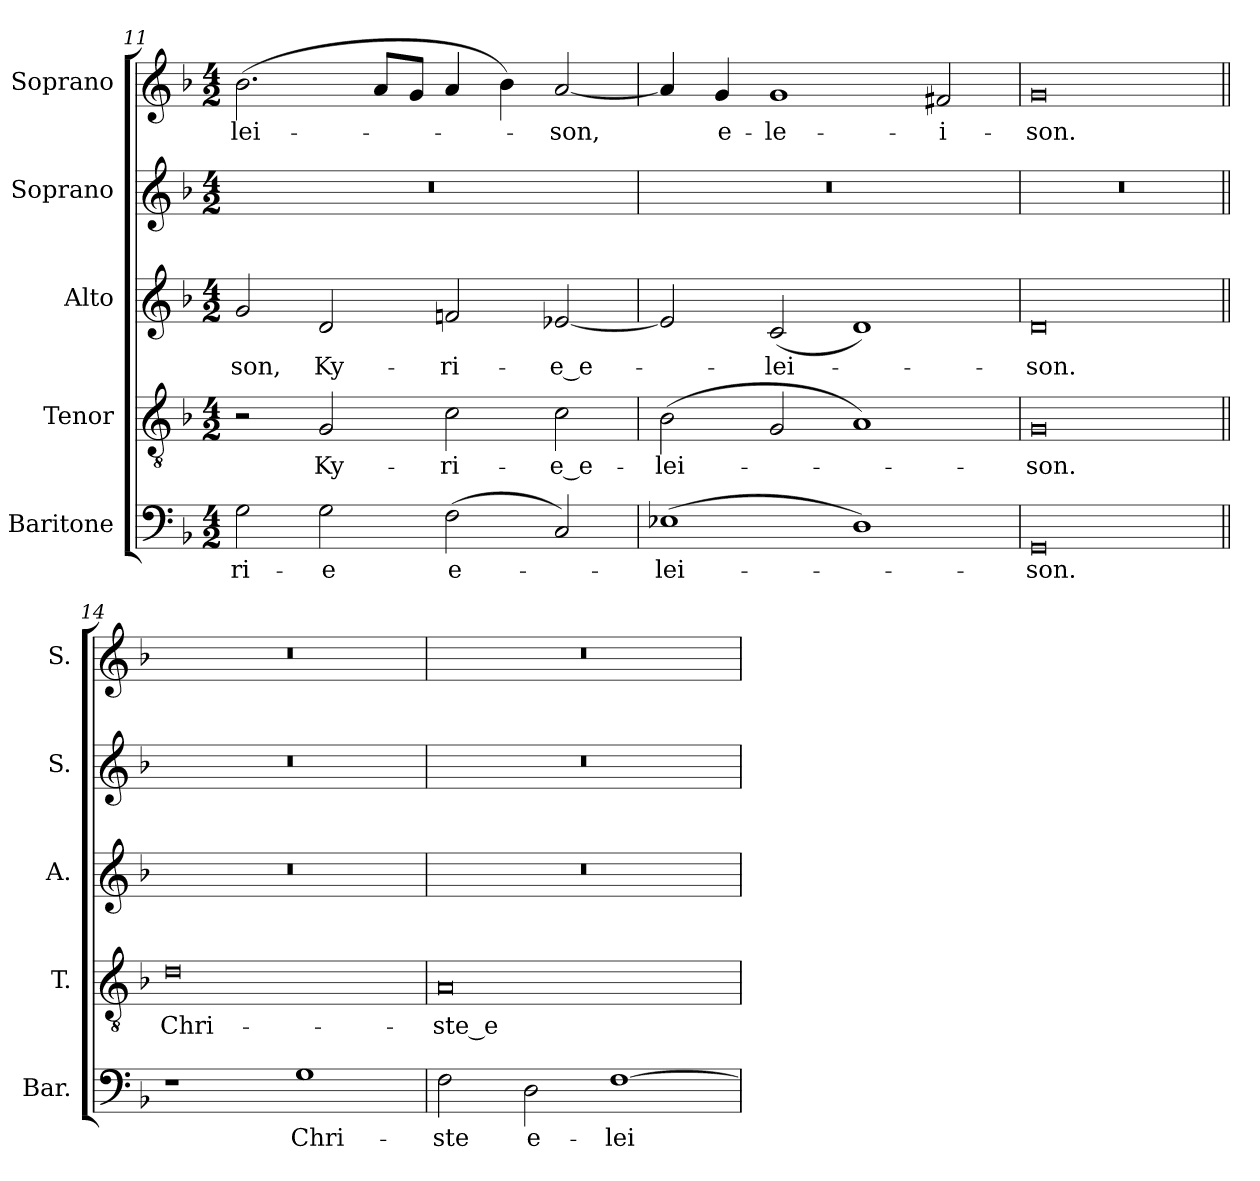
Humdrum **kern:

**kern	**text	**kern	**text	**kern	**text	**kern	**kern	**text
*part5	*part5	*part4	*part4	*part3	*part3	*part2	*part1	*part1
*staff5	*staff5	*staff4	*staff4	*staff3	*staff3	*staff2	*staff1	*staff1
*I"Baritone	*	*I"Tenor	*	*I"Alto	*	*I"Soprano	*I"Soprano	*
*I'Bar.	*	*I'T.	*	*I'A.	*	*I'S.	*I'S.	*
*clefF4	*	*clefGv2	*	*clefG2	*	*clefG2	*clefG2	*
*	*	*ITrd7c12	*	*	*	*	*	*
*k[b-]	*	*k[b-]	*	*k[b-]	*	*k[b-]	*k[b-]	*
*F:	*	*F:	*	*F:	*	*F:	*F:	*
*M4/2	*	*M4/2	*	*M4/2	*	*M4/2	*M4/2	*
=11	=11	=11	=11	=11	=11	=11	=11	=11
!	!LO:LY:b:color=#000000	!	!	!	!	!	!	!
!	!	!	!	!	!LO:LY:b:color=#000000	!LO:N:vis=1	!	!
!	!	!	!	!	!	!	!	!LO:LY:b:color=#000000
2Gi\	-ri-	2r	.	2gi/	-son,	0r	(2.b-i\	-lei-
!	!LO:LY:b:color=#000000	!	!	!	!	!	!	!
!	!	!	!LO:LY:b:color=#000000	!	!	!	!	!
!	!	!	!	!	!LO:LY:b:color=#000000	!	!	!
2Gi\	-e	2GGi/	Ky-	2di/	Ky-	.	.	.
.	.	.	.	.	.	.	8ai/L	.
.	.	.	.	.	.	.	8gi/J	.
!	!LO:LY:b:color=#000000	!	!	!	!	!	!	!
!	!	!	!LO:LY:b:color=#000000	!	!	!	!	!
!	!	!	!	!	!LO:LY:b:color=#000000	!	!	!
(2Fi\	e-	2Ci\	-ri-	2fni/	-ri-	.	4ai/	.
.	.	.	.	.	.	.	4b-i\)	.
!	!	!	!LO:LY:b:color=#000000	!	!	!	!	!
!	!	!	!	!	!LO:LY:b:color=#000000	!	!	!
!	!	!	!	!	!	!	!	!LO:LY:b:color=#000000
2Ci/)	.	2Ci\	-e_e-	[2e-Xi/	-e_e-	.	[2ai/	-son,
=12	=12	=12	=12	=12	=12	=12	=12	=12
!	!LO:LY:b:color=#000000	!	!	!	!	!	!	!
!	!	!	!LO:LY:b:color=#000000	!	!	!LO:N:vis=1	!	!
(1E-Xi	-lei-	(2BB-i\	-lei-	2e-i/]	.	0r	4ai/]	.
!	!	!	!	!	!	!	!	!LO:LY:b:color=#000000
.	.	.	.	.	.	.	4gi/	e-
!	!	!	!	!	!LO:LY:b:color=#000000	!	!	!
!	!	!	!	!	!	!	!	!LO:LY:b:color=#000000
.	.	2GGi/	.	(2ci/	-lei-	.	1gi	-le-
1Di)	.	1AAi)	.	1di)	.	.	.	.
!	!	!	!	!	!	!	!	!LO:LY:b:color=#000000
.	.	.	.	.	.	.	2f#Xi/	-i-
=13	=13	=13	=13	=13	=13	=13	=13	=13
!	!LO:LY:b:color=#000000	!	!	!	!	!	!	!
!	!	!	!LO:LY:b:color=#000000	!	!	!	!	!
!	!	!	!	!	!LO:LY:b:color=#000000	!LO:N:vis=1	!	!
!	!	!	!	!	!	!	!	!LO:LY:b:color=#000000
0GGi	-son.	0GGi	-son.	0di	-son.	0r	0gi	-son.
!!LO:LB:g=z
=14||	=14||	=14||	=14||	=14||	=14||	=14||	=14||	=14||
!	!	!	!LO:LY:b:color=#000000	!LO:N:vis=1	!	!LO:N:vis=1	!LO:N:vis=1	!
1r	.	0Di	Chri-	0r	.	0r	0r	.
!	!LO:LY:b:color=#000000	!	!	!	!	!	!	!
1Gi	Chri-	.	.	.	.	.	.	.
=15	=15	=15	=15	=15	=15	=15	=15	=15
!	!LO:LY:b:color=#000000	!	!	!	!	!	!	!
!	!	!	!LO:LY:b:color=#000000	!LO:N:vis=1	!	!LO:N:vis=1	!LO:N:vis=1	!
2Fi\	-ste	0AAi	-ste_e-	0r	.	0r	0r	.
!	!LO:LY:b:color=#000000	!	!	!	!	!	!	!
2Di\	e-	.	.	.	.	.	.	.
!	!LO:LY:b:color=#000000	!	!	!	!	!	!	!
[1Fi	-lei-	.	.	.	.	.	.	.
=	=	=	=	=	=	=	=	=
*-	*-	*-	*-	*-	*-	*-	*-	*-
